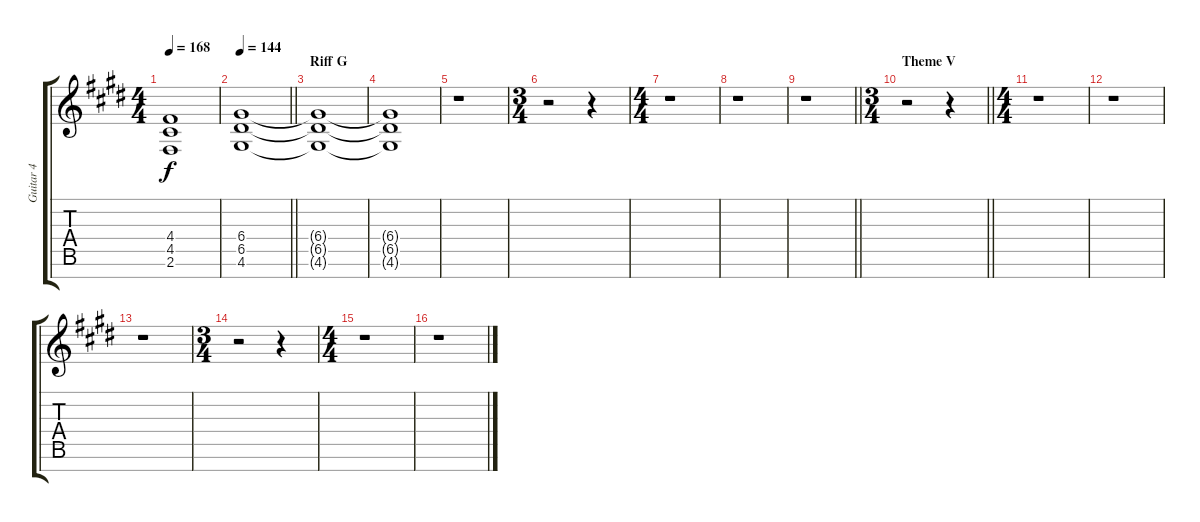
\track ("Guitar 4" "Guitar 4") {instrument distortionguitar}
\staff {score tabs}
\tuning (E4 B3 G3 D3 A2 E2 B1) {hide}
\ts (4 4)
\tempo 168
\clef g2
\ks c#minor
(4.4 4.5 2.6).1{dy f} |
\tempo 144
\barLineRight lightlight
(6.4 6.5 4.6).1 |
\section ("" "Riff G")
(6.4{t} 6.5{t} 4.6{t}).1{volume 0} |
(6.4{t} 6.5{t} 4.6{t}).1 |
r.1 |
\ts (3 4)
r.2 r.4 |
\ts (4 4)
r.1 |
r.1 |
\barLineRight lightlight
r.1 |
\ts (3 4)
\section ("" "Theme V")
\barLineRight lightlight
r.2 r.4 |
\ts (4 4)
r.1 |
r.1 |
r.1 |
\ts (3 4)
r.2 r.4 |
\ts (4 4)
r.1 |
r.1{volume 13}
